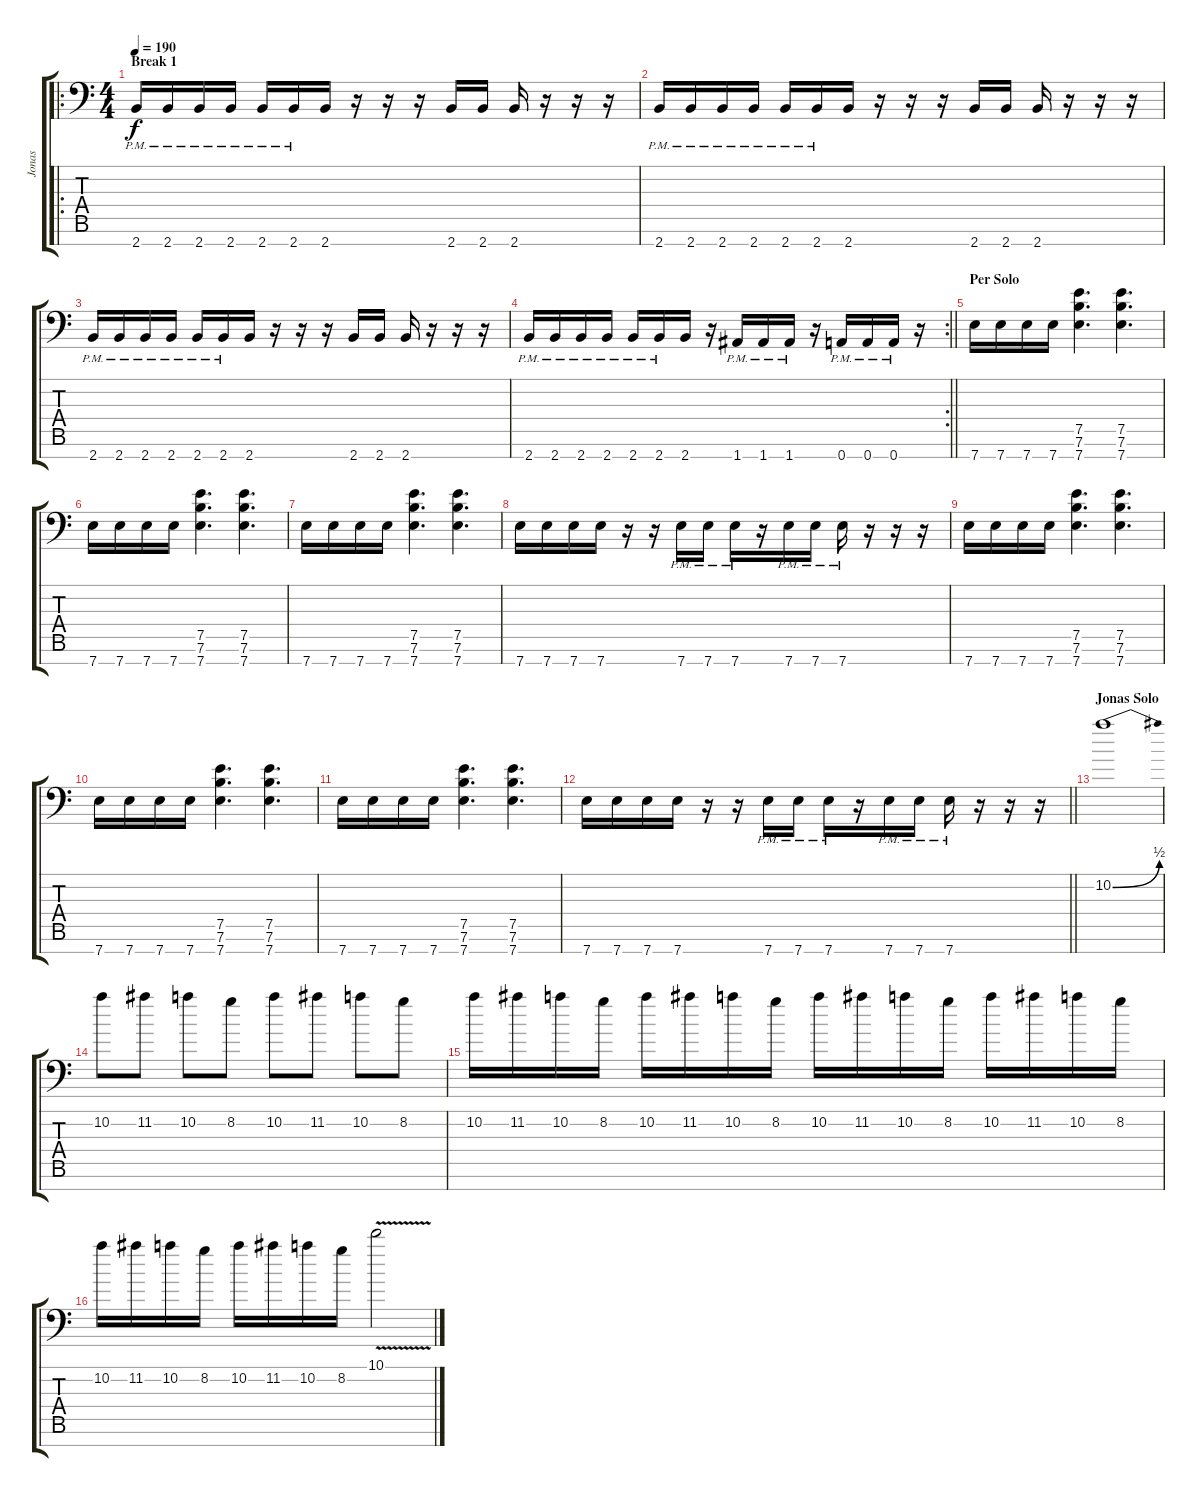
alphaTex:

\track ("Jonas" "Jonas") {instrument distortionguitar}
\staff {score tabs}
\tuning (E4 B3 G3 D3 A2 E2 A1) {hide}
\ro
\ts (4 4)
\section ("" "Break 1")
\tempo 190
\clef f4
\ks c
2.7{pm}.16{dy f} 2.7{pm}.16 2.7{pm}.16 2.7{pm}.16 2.7{pm}.16 2.7{pm}.16 2.7.16 r.16 r.16 r.16 2.7.16 2.7.16 2.7.16 r.16 r.16 r.16 |
2.7{pm}.16 2.7{pm}.16 2.7{pm}.16 2.7{pm}.16 2.7{pm}.16 2.7{pm}.16 2.7.16 r.16 r.16 r.16 2.7.16 2.7.16 2.7.16 r.16 r.16 r.16 |
2.7{pm}.16 2.7{pm}.16 2.7{pm}.16 2.7{pm}.16 2.7{pm}.16 2.7{pm}.16 2.7.16 r.16 r.16 r.16 2.7.16 2.7.16 2.7.16 r.16 r.16 r.16 |
\rc 2
\barLineRight lightlight
2.7{pm}.16 2.7{pm}.16 2.7{pm}.16 2.7{pm}.16 2.7{pm}.16 2.7{pm}.16 2.7.16 r.16 1.7{pm}.16 1.7{pm}.16 1.7{pm}.16 r.16 0.7{pm}.16 0.7{pm}.16 0.7{pm}.16 r.16 |
\section ("" "Per Solo")
7.7.16 7.7.16 7.7.16 7.7.16 (7.5 7.6 7.7).4{d} (7.5 7.6 7.7).4{d} |
7.7.16 7.7.16 7.7.16 7.7.16 (7.5 7.6 7.7).4{d} (7.5 7.6 7.7).4{d} |
7.7.16 7.7.16 7.7.16 7.7.16 (7.5 7.6 7.7).4{d} (7.5 7.6 7.7).4{d} |
7.7.16 7.7.16 7.7.16 7.7.16 r.16 r.16 7.7{pm}.16 7.7{pm}.16 7.7{pm}.16 r.16 7.7{pm}.16 7.7{pm}.16 7.7{pm}.16 r.16 r.16 r.16 |
7.7.16 7.7.16 7.7.16 7.7.16 (7.5 7.6 7.7).4{d} (7.5 7.6 7.7).4{d} |
7.7.16 7.7.16 7.7.16 7.7.16 (7.5 7.6 7.7).4{d} (7.5 7.6 7.7).4{d} |
7.7.16 7.7.16 7.7.16 7.7.16 (7.5 7.6 7.7).4{d} (7.5 7.6 7.7).4{d} |
\barLineRight lightlight
7.7.16 7.7.16 7.7.16 7.7.16 r.16 r.16 7.7{pm}.16 7.7{pm}.16 7.7{pm}.16 r.16 7.7{pm}.16 7.7{pm}.16 7.7{pm}.16 r.16 r.16 r.16 |
\section ("" "Jonas Solo")
10.2{be (bend 0 0 60 2)}.1 |
10.2.8 11.2.8 10.2.8 8.2.8 10.2.8 11.2.8 10.2.8 8.2.8 |
10.2.16 11.2.16 10.2.16 8.2.16 10.2.16 11.2.16 10.2.16 8.2.16 10.2.16 11.2.16 10.2.16 8.2.16 10.2.16 11.2.16 10.2.16 8.2.16 |
10.2.16 11.2.16 10.2.16 8.2.16 10.2.16 11.2.16 10.2.16 8.2.16 10.1{v}.2
